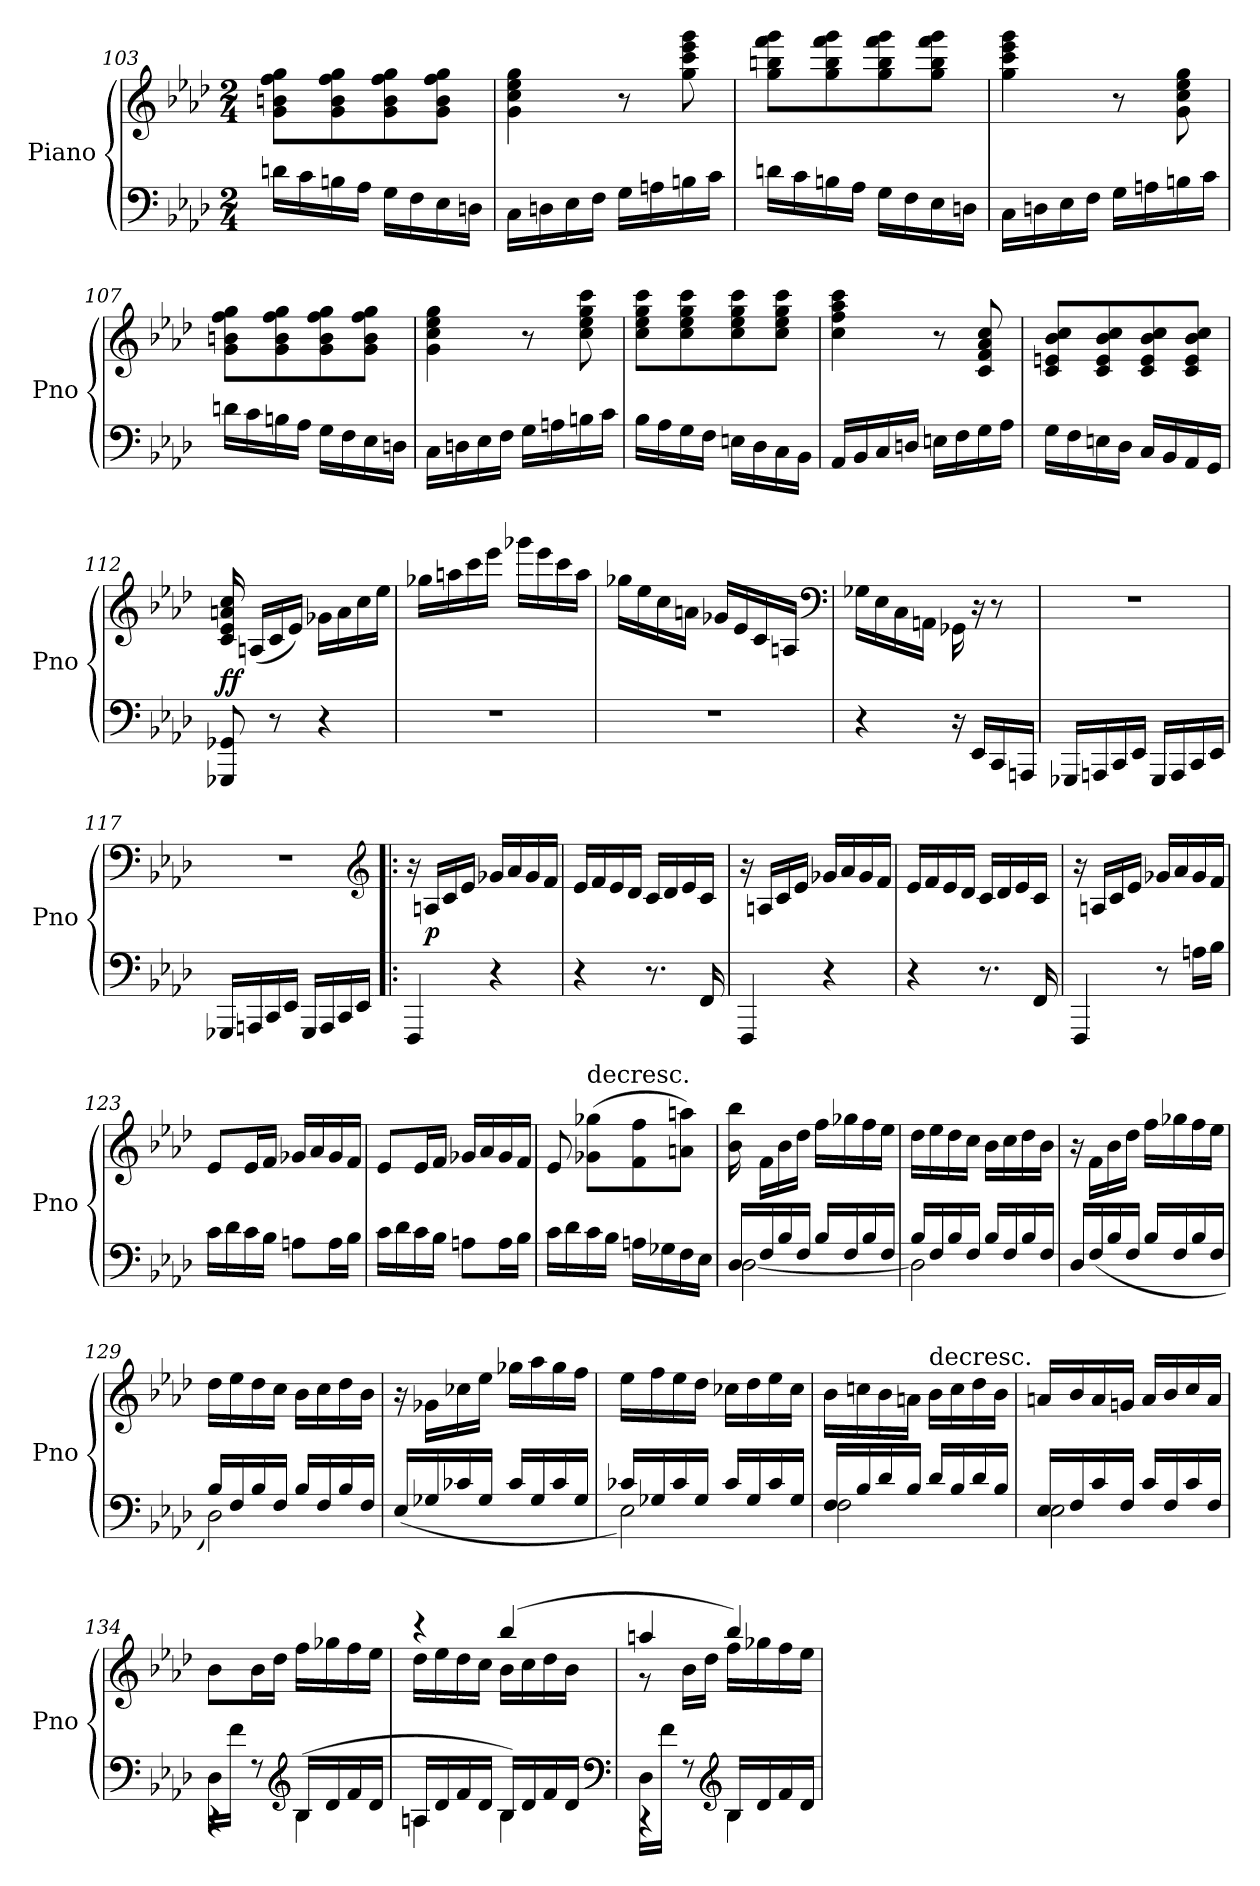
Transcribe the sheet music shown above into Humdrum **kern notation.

**kern	**kern	**dynam
*part1	*part1	*part1
*staff2	*staff1	*staff1/2
*I"Piano	*	*
*I'Pno	*	*
*clefF4	*clefG2	*
*k[b-e-a-d-]	*k[b-e-a-d-]	*
*f:	*f:	*
*M2/4	*M2/4	*
=103	=103	=103
16dn\LL	8g\ 8bn\ 8ff\ 8gg\L	.
16c\	.	.
16Bn\	8g\ 8b\ 8ff\ 8gg\	.
16A-\JJ	.	.
16G\LL	8g\ 8b\ 8ff\ 8gg\	.
16F\	.	.
16E-\	8g\ 8b\ 8ff\ 8gg\J	.
16Dn\JJ	.	.
=104	=104	=104
16C\LL	4g\ 4cc\ 4ee-\ 4gg\	.
16Dn\	.	.
16E-\	.	.
16F\JJ	.	.
16G\LL	8r	.
16An\	.	.
16Bn\	8gg\ 8ccc\ 8eee-\ 8ggg\	.
16c\JJ	.	.
=105	=105	=105
16dn\LL	8gg\ 8bbn\ 8fff\ 8ggg\L	.
16c\	.	.
16Bn\	8gg\ 8bb\ 8fff\ 8ggg\	.
16A-\JJ	.	.
16G\LL	8gg\ 8bb\ 8fff\ 8ggg\	.
16F\	.	.
16E-\	8gg\ 8bb\ 8fff\ 8ggg\J	.
16Dn\JJ	.	.
=106	=106	=106
16C\LL	4gg\ 4ccc\ 4eee-\ 4ggg\	.
16Dn\	.	.
16E-\	.	.
16F\JJ	.	.
16G\LL	8r	.
16An\	.	.
16Bn\	8g\ 8cc\ 8ee-\ 8gg\	.
16c\JJ	.	.
=107	=107	=107
16dn\LL	8g\ 8bn\ 8ff\ 8gg\L	.
16c\	.	.
16Bn\	8g\ 8b\ 8ff\ 8gg\	.
16A-\JJ	.	.
16G\LL	8g\ 8b\ 8ff\ 8gg\	.
16F\	.	.
16E-\	8g\ 8b\ 8ff\ 8gg\J	.
16Dn\JJ	.	.
=108	=108	=108
16C\LL	4g\ 4cc\ 4ee-\ 4gg\	.
16Dn\	.	.
16E-\	.	.
16F\JJ	.	.
16G\LL	8r	.
16An\	.	.
16Bn\	8cc\ 8ee-\ 8gg\ 8ccc\	.
16c\JJ	.	.
=109	=109	=109
16B-\LL	8cc\ 8ee-\ 8gg\ 8ccc\L	.
16A-\	.	.
16G\	8cc\ 8ee-\ 8gg\ 8ccc\	.
16F\JJ	.	.
16En\LL	8cc\ 8ee-\ 8gg\ 8ccc\	.
16D-\	.	.
16C\	8cc\ 8ee-\ 8gg\ 8ccc\J	.
16BB-\JJ	.	.
=110	=110	=110
16AA-/LL	4cc\ 4ff\ 4aa-\ 4ccc\	.
16BB-/	.	.
16C/	.	.
16Dn/JJ	.	.
16En\LL	8r	.
16F\	.	.
16G\	8c/ 8f/ 8a-/ 8cc/	.
16A-\JJ	.	.
=111	=111	=111
16G\LL	8c/ 8en/ 8b-/ 8cc/L	.
16F\	.	.
16En\	8c/ 8e/ 8b-/ 8cc/	.
16D-\JJ	.	.
16C/LL	8c/ 8e/ 8b-/ 8cc/	.
16BB-/	.	.
16AA-/	8c/ 8e/ 8b-/ 8cc/J	.
16GG/JJ	.	.
=112	=112	=112
8GGG-X/ 8GG-X/	16c/ 16e-/ 16an/ 16cc/	ff
.	(16An/LL	.
8r	16c/	.
.	16e-/JJ)	.
4r	16g-X\LL	.
.	16a\	.
.	16cc\	.
.	16ee-\JJ	.
=113	=113	=113
2r	16gg-X\LL	.
.	16aan\	.
.	16ccc\	.
.	16eee-\JJ	.
.	16ggg-X\LL	.
.	16eee-\	.
.	16ccc\	.
.	16aa\JJ	.
=114	=114	=114
2r	16gg-X\LL	.
.	16ee-\	.
.	16cc\	.
.	16an\JJ	.
.	16g-X/LL	.
.	16e-/	.
.	16c/	.
.	16An/JJ	.
*	*clefF4	*
=115	=115	=115
4r	16G-X\LL	.
.	16E-\	.
.	16C\	.
.	16AAn\JJ	.
16r	16GG-X\	.
16EE-/LL	16r	.
16CC/	8r	.
16AAAn/JJ	.	.
=116	=116	=116
16GGG-X/LL	2r	.
16AAAn/	.	.
16CC/	.	.
16EE-/JJ	.	.
16GGG-/LL	.	.
16AAA/	.	.
16CC/	.	.
16EE-/JJ	.	.
=117	=117	=117
16GGG-X/LL	2r	.
16AAAn/	.	.
16CC/	.	.
16EE-/JJ	.	.
16GGG-/LL	.	.
16AAA/	.	.
16CC/	.	.
16EE-/JJ	.	.
*	*clefG2	*
=118!|:	=118!|:	=118!|:
4FFF/	16r	.
.	16An/LL	p
.	16c/	.
.	16e-/JJ	.
4r	16g-X/LL	.
.	16a-/	.
.	16g-/	.
.	16f/JJ	.
=119	=119	=119
4r	16e-/LL	.
.	16f/	.
.	16e-/	.
.	16d-/JJ	.
8.r	16c/LL	.
.	16d-/	.
.	16e-/	.
16FF/	16c/JJ	.
=120	=120	=120
4FFF/	16r	.
.	16An/LL	.
.	16c/	.
.	16e-/JJ	.
4r	16g-X/LL	.
.	16a-/	.
.	16g-/	.
.	16f/JJ	.
=121	=121	=121
4r	16e-/LL	.
.	16f/	.
.	16e-/	.
.	16d-/JJ	.
8.r	16c/LL	.
.	16d-/	.
.	16e-/	.
16FF/	16c/JJ	.
=122	=122	=122
4FFF/	16r	.
.	16An/LL	.
.	16c/	.
.	16e-/JJ	.
8r	16g-X/LL	.
.	16a-/	.
16An\LL	16g-/	.
16B-\JJ	16f/JJ	.
=123	=123	=123
16c\LL	8e-/L	.
16d-\	.	.
16c\	16e-/L	.
16B-\JJ	16f/JJ	.
8An\L	16g-X/LL	.
.	16a-/	.
16A\L	16g-/	.
16B-\JJ	16f/JJ	.
=124	=124	=124
16c\LL	8e-/L	.
16d-\	.	.
16c\	16e-/L	.
16B-\JJ	16f/JJ	.
8An\L	16g-X/LL	.
.	16a-/	.
16A\L	16g-/	.
16B-\JJ	16f/JJ	.
=125	=125	=125
16c\LL	8e-/	.
16d-\	.	.
!	!LO:TX:t=decresc.	!
16c\	(8g-X\ 8gg-X\L	.
16B-\JJ	.	.
16An\LL	8f\ 8ff\	.
16G-X\	.	.
16F\	8an\ 8aan\J)	.
16E-\JJ	.	.
=126	=126	=126
*^	*	*
16D-/LL	[2D-\	16b-\ 16bb-\	.
16F/	.	16f\LL	.
16B-/	.	16b-\	.
16F/JJ	.	16dd-\JJ	.
16B-/LL	.	16ff\LL	.
16F/	.	16gg-X\	.
16B-/	.	16ff\	.
16F/JJ	.	16ee-\JJ	.
=127	=127	=127	=127
16B-/LL	2D-\]	16dd-\LL	.
16F/	.	16ee-\	.
16B-/	.	16dd-\	.
16F/JJ	.	16cc\JJ	.
16B-/LL	.	16b-\LL	.
16F/	.	16cc\	.
16B-/	.	16dd-\	.
16F/JJ	.	16b-\JJ	.
*v	*v	*	*
=128	=128	=128
16D-/LL	16r	.
(16F/	16f\LL	.
16B-/	16b-\	.
16F/JJ	16dd-\JJ	.
16B-/LL	16ff\LL	.
16F/	16gg-X\	.
16B-/	16ff\	.
16F/JJ	16ee-\JJ	.
=129	=129	=129
*^	*	*
16B-/LL	2D-\)	16dd-\LL	.
16F/	.	16ee-\	.
16B-/	.	16dd-\	.
16F/JJ	.	16cc\JJ	.
16B-/LL	.	16b-\LL	.
16F/	.	16cc\	.
16B-/	.	16dd-\	.
16F/JJ	.	16b-\JJ	.
*v	*v	*	*
=130	=130	=130
(16E-/LL	16r	.
16G-X/	16g-X\LL	.
16c-X/	16cc-X\	.
16G-/JJ	16ee-\JJ	.
16c-/LL	16gg-X\LL	.
16G-/	16aa-\	.
16c-/	16gg-\	.
16G-/JJ	16ff\JJ	.
=131	=131	=131
*^	*	*
16c-X/LL	2E-\)	16ee-\LL	.
16G-X/	.	16ff\	.
16c-/	.	16ee-\	.
16G-/JJ	.	16dd-\JJ	.
16c-/LL	.	16cc-X\LL	.
16G-/	.	16dd-\	.
16c-/	.	16ee-\	.
16G-/JJ	.	16cc-\JJ	.
=132	=132	=132	=132
16F/LL	2F\	16b-\LL	.
16B-/	.	16ccn\	.
16d-/	.	16b-\	.
16B-/JJ	.	16an\JJ	.
!	!	!LO:TX:t=decresc.	!
16d-/LL	.	16b-\LL	.
16B-/	.	16cc\	.
16d-/	.	16dd-\	.
16B-/JJ	.	16b-\JJ	.
=133	=133	=133	=133
16E-/LL	2E-\	16an/LL	.
16F/	.	16b-/	.
16c/	.	16a/	.
16F/JJ	.	16gn/JJ	.
16c/LL	.	16a/LL	.
16F/	.	16b-/	.
16c/	.	16cc/	.
16F/JJ	.	16a/JJ	.
=134	=134	=134	=134
16D-\LL	4r	8b-\L	.
16f\JJ	.	.	.
8r	.	16b-\L	.
.	.	16dd-\JJ	.
*clefG2	*	*	*
(4B-\	16B-/LL	16ff\LL	.
.	16d-/	16gg-X\	.
.	16f/	16ff\	.
.	16d-/JJ	16ee-\JJ	.
=135	=135	=135	=135
*	*	*^	*
16An/LL	4An\	4r	16dd-\LL	.
16d-/	.	.	16ee-\	.
16f/	.	.	16dd-\	.
16d-/JJ	.	.	16cc\JJ	.
16B-/LL)	4B-\	(4bb-/	16b-\LL	.
16d-/	.	.	16cc\	.
16f/	.	.	16dd-\	.
16d-/JJ	.	.	16b-\JJ	.
*clefF4	*	*	*	*
=136	=136	=136	=136	=136
16D-\LL	4r	4aan/	8r	.
16f\JJ	.	.	.	.
8r	.	.	16b-\LL	.
.	.	.	16dd-\JJ	.
*clefG2	*	*	*	*
4B-\	16B-/LL	4bb-/)	16ff\LL	.
.	16d-/	.	16gg-X\	.
.	16f/	.	16ff\	.
.	16d-/JJ	.	16ee-\JJ	.
*v	*v	*	*	*
*	*v	*v	*
=	=	=
*-	*-	*-
